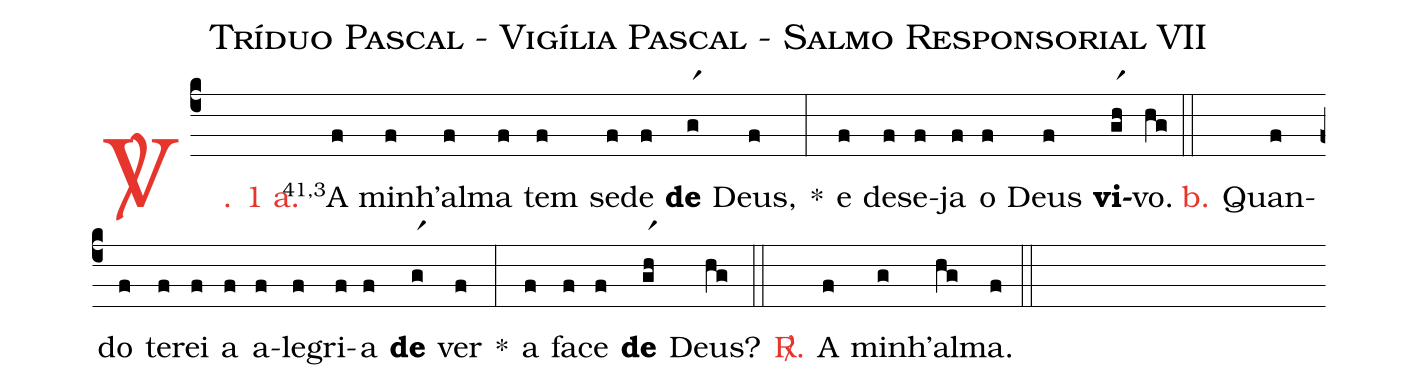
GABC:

name: Tríduo Pascal - Vigília Pascal - Salmo Responsorial VII;
%%
(c4)

<c><sp>V/</sp>. 1 a.</c>() <v>\VSup{41,3}</v>A(f) minh'(f)al(f)ma(f) tem(f) se(f)de(f) <b>de</b>(gr1) Deus,(f) *(:)
e(f) de(f)se(f)ja(f) o(f) Deus(f) <b>vi</b>(gr1h)vo.(hg)

(::)

<nlba><c>b.</c>() Quan</nlba>(f)do(f) te(f)rei(f) a(f) a(f)le(f)gri(f)a(f) <b>de</b>(gr1) ver(f) *(:)
a(f) fa(f)ce(f) <b>de</b>(gr1h) Deus?(hg)

(::)

<nlba><c><sp>R/</sp>.</c>() A</nlba>(f) minh'(g)al(hg)ma.(f)

(::)
